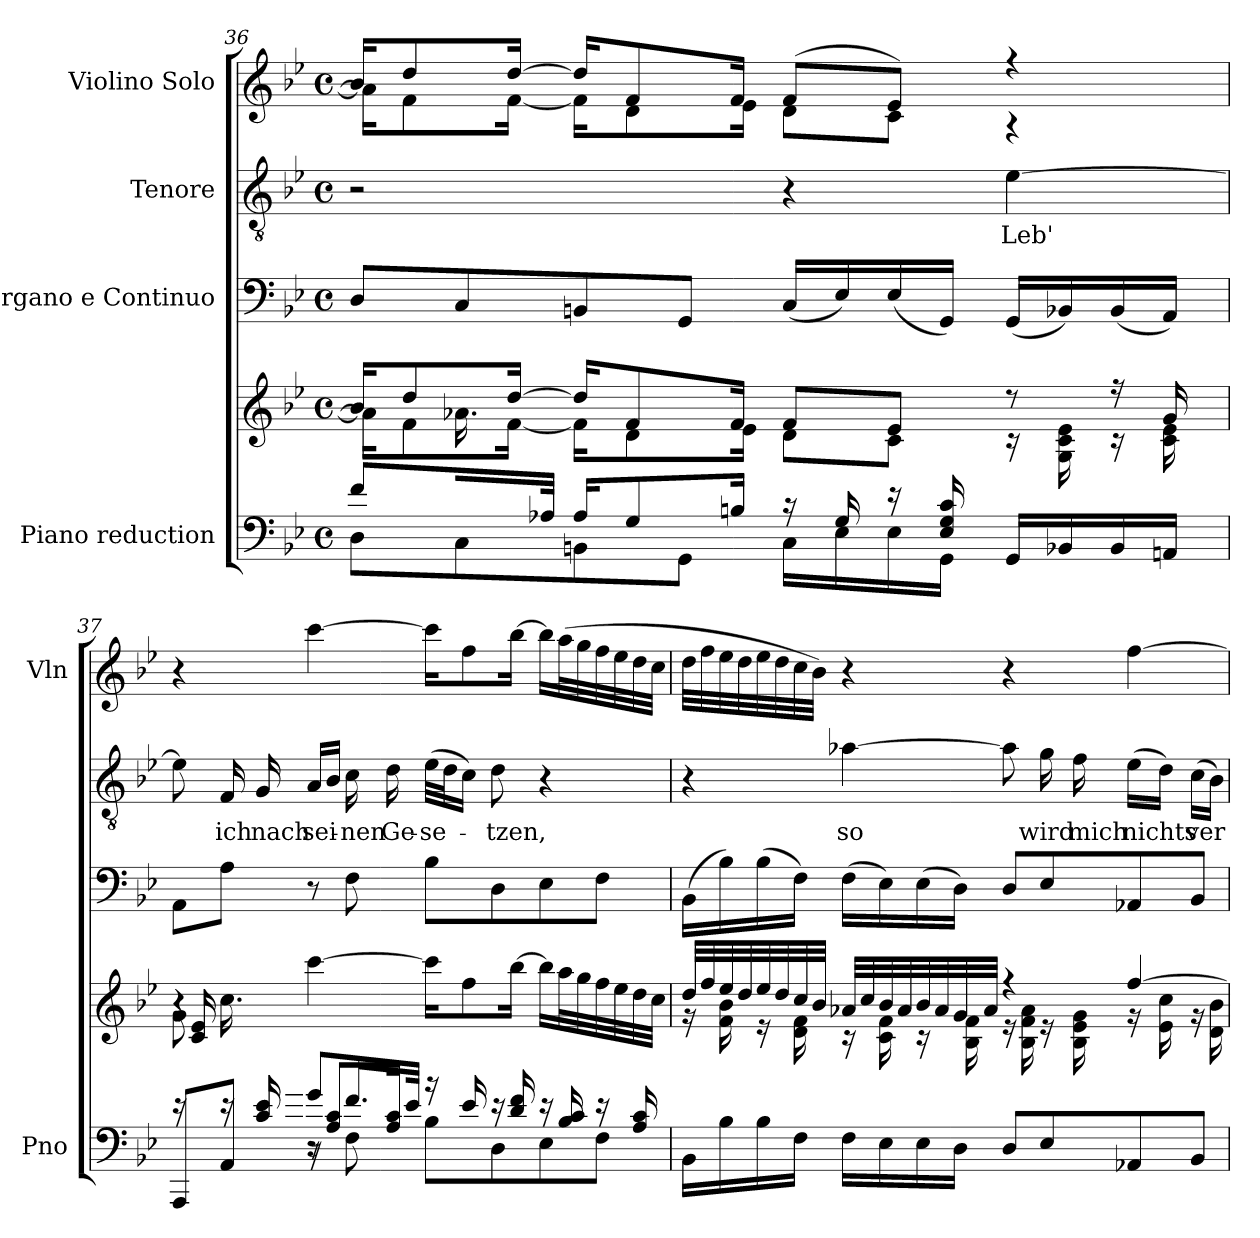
**kern	**kern	**kern	**kern	**text	**kern
*part4	*part4	*part3	*part2	*part2	*part1
*staff5	*staff4	*staff3	*staff2	*staff2	*staff1
*I"Piano reduction	*	*I"Organo e Continuo	*I"Tenore	*	*I"Violino Solo
*I'Pno	*	*	*	*	*I'Vln
*clefF4	*clefG2	*clefF4	*clefGv2	*	*clefG2
*k[b-e-]	*k[b-e-]	*k[b-e-]	*k[b-e-]	*	*k[b-e-]
*M4/4	*M4/4	*M4/4	*M4/4	*	*M4/4
*met(c)	*met(c)	*met(c)	*met(c)	*	*met(c)
=36	=36	=36	=36	=36	=36
*^	*^	*	*	*	*^
*	*	*	*^	*	*	*	*	*
8f/L	8D\L	16b/KL]	16a-\KL]	8ryy	8D/L	2r	.	16b/KL]	16a-\KL]
.	.	8dd/	8f\	.	.	.	.	8dd/	8f\
16.ryy	8C\	.	.	16.a-X\L	8C/	.	.	.	.
.	.	[16dd/Jk	[16f\Jk	.	.	.	.	[16dd/Jk	[16f\Jk
32A-X/JJk	.	.	.	2ryy	.	.	.	.	.
16A-/KL	8BBn\	16dd/KL]	16f\KL]	.	8BBn/	.	.	16dd/KL]	16f\KL]
8G/	.	8f/	8d\	.	.	.	.	8f/	8d\
.	8GG\J	.	.	.	8GG/J	.	.	.	.
16Bn/Jk	.	16f/Jk	16e-\Jk	.	.	.	.	16f/Jk	16e-\Jk
16r	16C\LL	8f/L	8d\L	.	(16C/LL	4r	.	(8f/L	8d\L
16G/	16E-\	.	.	.	16E-/)	.	.	.	.
16r	16E-\	8e-/J	8c\J	.	(16E-/	.	.	8e-/J)	8c\J
16E-/ 16G/ 16c/	16GG\JJ	.	.	.	16GG/JJ)	.	.	.	.
.	.	.	.	4ryy	.	.	.	.	.
!	!	!	!	!	!	!	!LO:LY:b	!	!
16GG/LL	4ryy	8r	16r	.	(16GG/LL	[4e-\	Leb'	4r	4r
16BB-X/	.	.	16G\ 16c\ 16e-\	.	16BB-X/)	.	.	.	.
16BB-/	.	16r	16r	.	(16BB-/	.	.	.	.
16AAn/JJ	.	16g/	16c\ 16e-\	.	16AA/JJ)	.	.	.	.
.	.	.	.	32ryy	.	.	.	.	.
*	*	*	*	*	*	*	*	*v	*v
=37	=37	=37	=37	=37	=37	=37	=37	=37
*	*^	*	*	*	*	*	*	*
16r	8AAA/L	8..ryy	4r	16ryy	8g\L	8AA\L	8e-\]	.	4r
16ryy	.	.	.	16c/ 16e-/	.	.	.	.	.
!	!	!	!	!	!	!	!	!LO:LY:b	!
16r	8AA/J	.	.	2..ryy	16.cc\L	8A\J	16F/	ich	.
!	!	!	!	!	!	!	!	!LO:LY:b	!
16c/ 16e-/	.	.	.	.	.	.	16G/	nach	.
.	.	32g/JJk	.	.	2ryy	.	.	.	.
!	!	!	!	!	!	!	!	!LO:LY:b	!
8g/L	8r	16r	[4ccc\	.	.	8r	16A/LL	sei-	[4ccc\
.	.	8A/ 8c/L	.	.	.	.	16B-/JJ	.	.
!	!	!	!	!	!	!	!	!LO:LY:b	!
16.f/L	8F\	.	.	.	.	8F\	16c\	-nen	.
!	!	!	!	!	!	!	!	!LO:LY:b	!
.	.	16A/ 16c/Jk	.	.	.	.	16d\	Ge-	.
32e-/JJk	.	.	.	.	.	.	.	.	.
!	!	!	!	!	!	!	!	!LO:LY:b	!
16r	8B-\L	2ryy	16ccc\KL]	.	.	8B-\L	(32e-\LLL	-se-	16ccc\KL]
.	.	.	.	.	.	.	32d\J	.	.
16e-/	.	.	8ff\	.	.	.	16c\JJ)	.	8ff\
!	!	!	!	!	!	!	!	!LO:LY:b	!
16r	8D\	.	.	.	.	8D\	8d\	-tzen,	.
16d/ 16f/	.	.	[16bb-\Jk	.	.	.	.	.	[16bb-\Jk
.	.	.	.	.	4ryy	.	.	.	.
16r	8E-\	.	16bb-\LL]	.	.	8E-\	4r	.	16bb-\LL]
16B-/ 16c/	.	.	32aa\L	.	.	.	.	.	(32aa\L
.	.	.	32gg\	.	.	.	.	.	32gg\
16r	8F\J	.	32ff\	.	.	8F\J	.	.	32ff\
.	.	.	32ee-\	.	.	.	.	.	32ee-\
16A/ 16c/	.	.	32dd\	.	.	.	.	.	32dd\
.	.	.	32cc\JJJ	.	32ryy	.	.	.	32cc\JJJ
*v	*v	*v	*	*	*	*	*	*	*
*	*	*v	*v	*	*	*	*
!!LO:LB:g=z
=38	=38	=38	=38	=38	=38	=38
16BB-\LL	32dd/LLL	16r	(16BB-\LL	4r	.	32dd\LLL
.	32ff/	.	.	.	.	32ff\
16B-\	32ee-/	16f\ 16b-\	16B-\)	.	.	32ee-\
.	32dd/	.	.	.	.	32dd\
16B-\	32ee-/	16r	(16B-\	.	.	32ee-\
.	32dd/	.	.	.	.	32dd\
16F\JJ	32cc/	16d\ 16f\	16F\JJ)	.	.	32cc\
.	32b-/JJJ	.	.	.	.	32b-\JJJ)
!	!	!	!	!	!LO:LY:b	!
16F\LL	32a-X/LLL	16r	(16F\LL	[4a-X\	so	4r
.	32cc/	.	.	.	.	.
16E-\	32b-/	16c\ 16f\	16E-\)	.	.	.
.	32a-/	.	.	.	.	.
16E-\	32b-/	16r	(16E-\	.	.	.
.	32a-/	.	.	.	.	.
16D\JJ	32g/	16B-\ 16f\	16D\JJ)	.	.	.
.	32a-/JJJ	.	.	.	.	.
8D/L	4r	16r	8D/L	8a-\]	.	4r
.	.	16B-\ 16f\ 16a-\	.	.	.	.
!	!	!	!	!	!LO:LY:b	!
8E-/	.	16r	8E-/	16g\	wird	.
!	!	!	!	!	!LO:LY:b	!
.	.	16B-\ 16e-\ 16g\	.	16f\	mich	.
!	!	!	!	!	!LO:LY:b	!
8AA-X/	[>4ff/	16r	8AA-X/	(16e-\LL	nichts	[>4ff\
.	.	16e-\ 16cc\	.	16d\JJ)	.	.
!	!	!	!	!	!LO:LY:b	!
8BB-/J	.	16r	8BB-/J	(16c\LL	ver	.
.	.	16d\ 16b-\	.	16B-\JJ)	.	.
*	*v	*v	*	*	*	*
=	=	=	=	=	=
*-	*-	*-	*-	*-	*-
